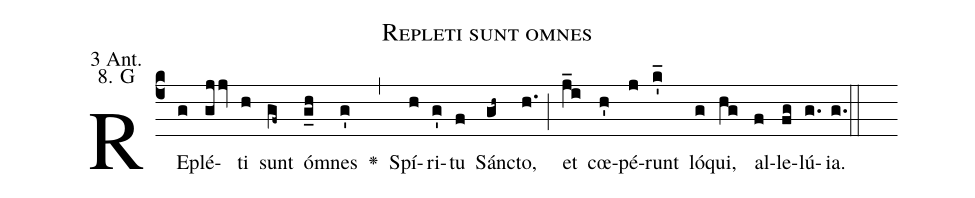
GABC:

name: Repleti sunt omnes;
office-part: 3 Antiphon;
mode: 8G;
annotation: 3 Ant.;
annotation: 8. G;
def-m1:}{\greseteolcustos{manual}{;
def-m2:\ifx\breakbeforeEuouae\undefined\else;
def-m3:\fi}\ifx\noeuouae\undefined\def\noeuouae{F}\fi\if\noeuouae F{;
def-m4:}\fi;
%%
% The syntax in this part is called gabc. Please refer to http://home.gna.org/gregorio/gabc/#basis

(c4)RE(g)plé(gjjv)ti(h) sunt(gf~) óm(g_h)nes(g') <v>\greheightstar</v>(,)
Spí(h)ri(g')tu(f) Sán(gh~)cto,(h.) (;)
et(j_i) cœ(h')pé(j)runt(k'_) ló(g)qui,(hg) al(f)le(fg)lú(g.[em1])ia.(g.) (::[em2]z[em3])

E(j) u(j) o(i) u(j) a(h) e.(g.) (::[em4])

%œ
